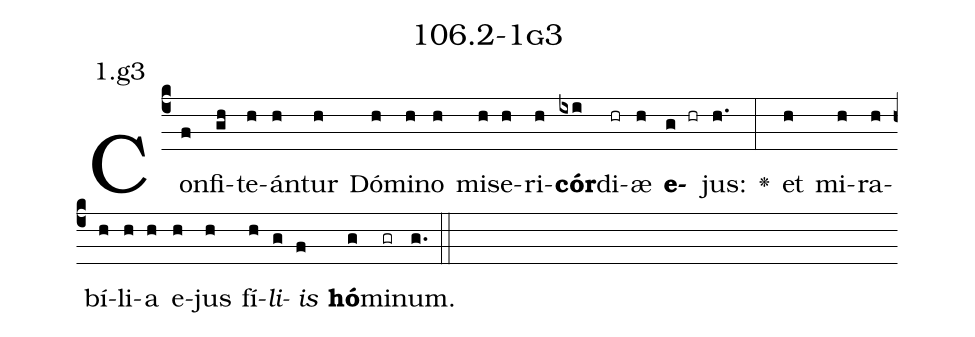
name: 106.2-1g3;
annotation: 1.g3;
%%
(c4)Con(f)fi(gh)te(h)án(h)tur(h) Dó(h)mi(h)no(h) mi(h)se(h)ri(h)<b>cór</b>(ixi)di(hr)æ(h) <b>e</b>(g hr)jus:(h.) <v>\greheightstar</v>(:) et(h) mi(h)ra(h)bí(h)li(h)a(h) e(h)jus(h) fí(h)<i>li</i>(g)<i>is</i>(f) <b>hó</b>(g)mi(gr)num.(g.) (::)


%E(h) u(h) o(g) u(f) a(g) e.(g.) (::)
